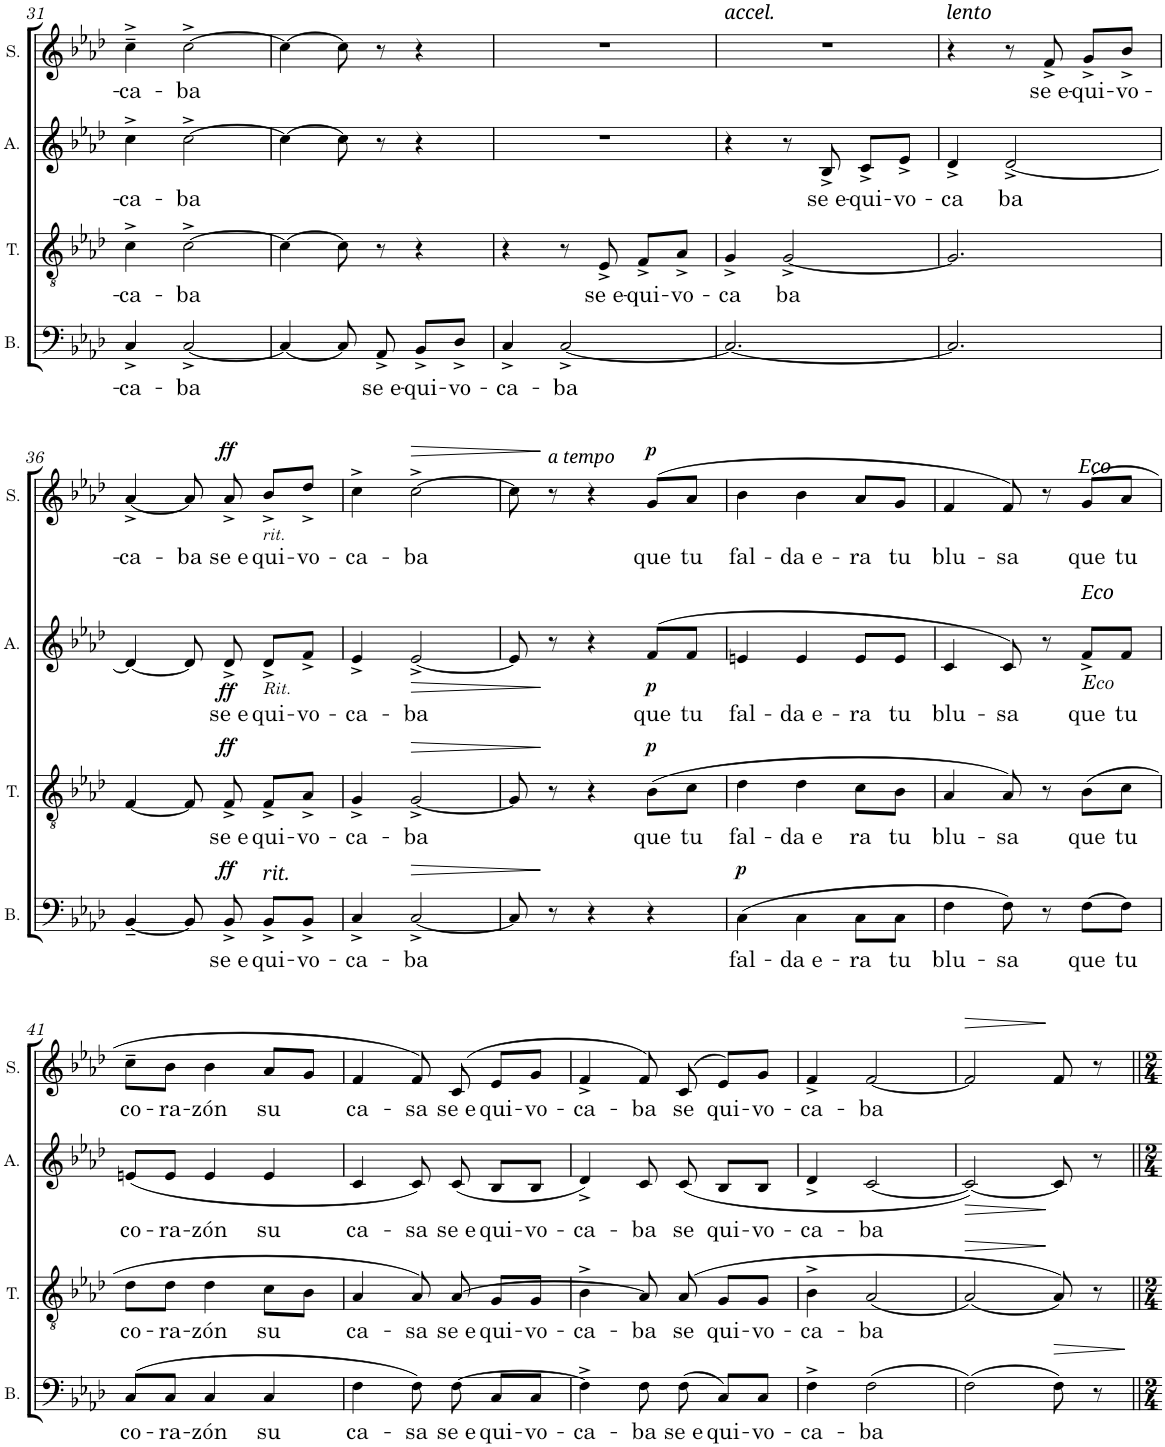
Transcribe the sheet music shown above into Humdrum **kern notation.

**kern	**text	**dynam	**kern	**text	**dynam	**kern	**text	**dynam	**kern	**text	**dynam
*part4	*part4	*part4	*part3	*part3	*part3	*part2	*part2	*part2	*part1	*part1	*part1
*staff4	*staff4	*staff4	*staff3	*staff3	*staff3	*staff2	*staff2	*staff2	*staff1	*staff1	*staff1
*I"BASSE	*	*	*I"TENOR	*	*	*I"ALTO	*	*	*I"SOPRANO	*	*
*I'B.	*	*	*I'T.	*	*	*I'A.	*	*	*I'S.	*	*
!!LO:PB:g=z
*clefF4	*	*	*clefGv2	*	*	*clefG2	*	*	*clefG2	*	*
*k[b-e-a-d-]	*	*	*k[b-e-a-d-]	*	*	*k[b-e-a-d-]	*	*	*k[b-e-a-d-]	*	*
*M3/4	*	*	*M3/4	*	*	*M3/4	*	*	*M3/4	*	*
=31	=31	=31	=31	=31	=31	=31	=31	=31	=31	=31	=31
!	!LO:LY:b	!	!	!LO:LY:b	!	!	!LO:LY:b	!	!	!LO:LY:b	!
4C^/	ca-	.	4c^\	ca-	.	4cc^\	ca-	.	4cc~^\	-ca-	.
!	!LO:LY:b	!	!	!LO:LY:b	!	!	!LO:LY:b	!	!	!LO:LY:b	!
[<2C^/	-ba	.	[>2c^\	-ba	.	[>2cc^\	-ba	.	[>2cc^\	-ba	.
=32	=32	=32	=32	=32	=32	=32	=32	=32	=32	=32	=32
4C/_	.	.	4c\_	.	.	4cc\_	.	.	4cc\_	.	.
8C/]	.	.	8c\]	.	.	8cc\]	.	.	8cc\]	.	.
!	!LO:LY:b	!	!	!	!	!	!	!	!	!	!
8AA-^/	se e-	.	8r	.	.	8r	.	.	8r	.	.
!	!LO:LY:b	!	!	!	!	!	!	!	!	!	!
8BB-^/L	-qui-	.	4r	.	.	4r	.	.	4r	.	.
!	!LO:LY:b	!	!	!	!	!	!	!	!	!	!
8D-^/J	-vo-	.	.	.	.	.	.	.	.	.	.
=33	=33	=33	=33	=33	=33	=33	=33	=33	=33	=33	=33
!	!LO:LY:b	!	!	!	!	!	!	!	!	!	!
4C^/	-ca-	.	4r	.	.	2.r	.	.	2.r	.	.
!	!LO:LY:b	!	!	!	!	!	!	!	!	!	!
[<2C^/	-ba	.	8r	.	.	.	.	.	.	.	.
!	!	!	!	!LO:LY:b	!	!	!	!	!	!	!
.	.	.	8E-^/	se e-	.	.	.	.	.	.	.
!	!	!	!	!LO:LY:b	!	!	!	!	!	!	!
.	.	.	8F^/L	-qui-	.	.	.	.	.	.	.
!	!	!	!	!LO:LY:b	!	!	!	!	!	!	!
.	.	.	8A-^/J	-vo-	.	.	.	.	.	.	.
=34	=34	=34	=34	=34	=34	=34	=34	=34	=34	=34	=34
!	!	!	!	!	!	!	!	!	!LO:TX:a:i:t=accel.	!	!
!	!	!	!	!LO:LY:b	!	!	!	!	!	!	!
2.C/_	.	.	4G^/	-ca	.	4r	.	.	2.r	.	.
!	!	!	!	!LO:LY:b	!	!	!	!	!	!	!
.	.	.	[<2G^/	-ba	.	8r	.	.	.	.	.
!	!	!	!	!	!	!	!LO:LY:b	!	!	!	!
.	.	.	.	.	.	8B-^/	se e-	.	.	.	.
!	!	!	!	!	!	!	!LO:LY:b	!	!	!	!
.	.	.	.	.	.	8c^/L	-qui-	.	.	.	.
!	!	!	!	!	!	!	!LO:LY:b	!	!	!	!
.	.	.	.	.	.	8e-^/J	-vo-	.	.	.	.
=35	=35	=35	=35	=35	=35	=35	=35	=35	=35	=35	=35
!	!	!	!	!	!	!	!	!	!LO:TX:a:i:t=lento	!	!
!	!	!	!	!	!	!	!LO:LY:b	!	!	!	!
2.C/]	.	.	2.G/]	.	.	4d-^/	-ca	.	4r	.	.
!	!	!	!	!	!	!	!LO:LY:b	!	!	!	!
.	.	.	.	.	.	[<2d-^/	-ba	.	8r	.	.
!	!	!	!	!	!	!	!	!	!	!LO:LY:b	!
.	.	.	.	.	.	.	.	.	8f^/	se e-	.
!	!	!	!	!	!	!	!	!	!	!LO:LY:b	!
.	.	.	.	.	.	.	.	.	8g^/L	-qui-	.
!	!	!	!	!	!	!	!	!	!	!LO:LY:b	!
.	.	.	.	.	.	.	.	.	8b-^/J	-vo-	.
!!LO:LB:g=z
=36	=36	=36	=36	=36	=36	=36	=36	=36	=36	=36	=36
!	!	!	!	!	!	!	!	!	!	!LO:LY:b	!
[<4BB-~/	.	.	[<4F/	.	.	4d-/_	.	.	[<4a-^/	ca-	.
!	!	!	!	!	!	!	!	!	!	!LO:LY:b	!
8BB-/]	.	.	8F/]	.	.	8d-/]	.	.	8a-/]	-ba	.
!	!LO:LY:b	!LO:DY:a	!	!LO:LY:b	!LO:DY:a	!	!LO:LY:b	!LO:DY:b	!	!LO:LY:b	!LO:DY:a
8BB-^/	se e	ff	8F^/	se e	ff	8d-^/	se e	ff	8a-^/	se e	ff
!	!	!	!	!	!	!	!	!	!LO:TX:b:i:t=rit.	!	!
!	!	!	!	!	!	!LO:TX:b:i:t=Rit.	!	!	!	!	!
!	!	!	!LO:TX:b:i:t=rit.	!	!	!	!	!	!	!	!
!	!LO:LY:b	!	!	!LO:LY:b	!	!	!LO:LY:b	!	!	!LO:LY:b	!
8BB-^/L	-qui-	.	8F^/L	-qui-	.	8d-^/L	-qui-	.	8b-^/L	qui-	.
!	!LO:LY:b	!	!	!LO:LY:b	!	!	!LO:LY:b	!	!	!LO:LY:b	!
8BB-^/J	-vo-	.	8A-^/J	-vo-	.	8f^/J	-vo-	.	8dd-^/J	-vo-	.
=37	=37	=37	=37	=37	=37	=37	=37	=37	=37	=37	=37
!	!LO:LY:b	!	!	!LO:LY:b	!	!	!LO:LY:b	!	!	!LO:LY:b	!
4C^/	-ca-	.	4G^/	-ca-	.	4e-^/	-ca-	.	4cc^\	-ca-	.
!	!LO:LY:b	!LO:HP:b	!	!LO:LY:b	!LO:HP:b	!	!LO:LY:b	!LO:HP:b	!	!LO:LY:b	!LO:HP:b
[<2C^/	-ba	>	[<2G^/	-ba	>	[<2e-^/	-ba	>	[>2cc^\	-ba	>
=38	=38	=38	=38	=38	=38	=38	=38	=38	=38	=38	=38
8C/]	.	.	8G/]	.	.	8e-/]	.	.	8cc\]	.	.
!	!	!	!	!	!	!	!	!	!LO:TX:a:i:t=a tempo	!	!
8r	.	]	8r	.	]	8r	.	]	8r	.	]
4r	.	.	4r	.	.	4r	.	.	4r	.	.
!	!	!	!	!LO:LY:b	!LO:DY:a	!	!LO:LY:b	!LO:DY:b	!	!LO:LY:b	!LO:DY:a
4r	.	.	(>8B-\L	que	p	(>8f/L	que	p	(>8g/L	que	p
!	!	!	!	!LO:LY:b	!	!	!LO:LY:b	!	!	!LO:LY:b	!
.	.	.	8c\J	tu	.	8f/J	tu	.	8a-/J	tu	.
=39	=39	=39	=39	=39	=39	=39	=39	=39	=39	=39	=39
!	!LO:LY:b	!LO:DY:a	!	!LO:LY:b	!	!	!LO:LY:b	!	!	!LO:LY:b	!
(4C\	fal-	p	4d-\	fal-	.	4en/	fal-	.	4b-\	fal-	.
!	!LO:LY:b	!	!	!LO:LY:b	!	!	!LO:LY:b	!	!	!LO:LY:b	!
4C\	-da e-	.	4d-\	-da e	.	4e/	-da e-	.	4b-\	-da e-	.
!	!LO:LY:b	!	!	!LO:LY:b	!	!	!LO:LY:b	!	!	!LO:LY:b	!
8C\L	-ra	.	8c\L	ra	.	8e/L	-ra	.	8a-/L	-ra	.
!	!LO:LY:b	!	!	!LO:LY:b	!	!	!LO:LY:b	!	!	!LO:LY:b	!
8C\J	tu	.	8B-\J	tu	.	8e/J	tu	.	8g/J	tu	.
=40	=40	=40	=40	=40	=40	=40	=40	=40	=40	=40	=40
!	!LO:LY:b	!	!	!LO:LY:b	!	!	!LO:LY:b	!	!	!LO:LY:b	!
4F\	blu-	.	4A-/	blu-	.	4c/	blu-	.	4f/	blu-	.
!	!LO:LY:b	!	!	!LO:LY:b	!	!	!LO:LY:b	!	!	!LO:LY:b	!
8F\)	-sa	.	8A-/)	-sa	.	8c/)	-sa	.	8f/)	-sa	.
!	!	!	!	!	!	!LO:TX:a:i:t=Eco	!	!	!	!	!
!	!	!	!LO:TX:a:i:t=Eco	!	!	!	!	!	!	!	!
8r	.	.	8r	.	.	8r	.	.	8r	.	.
!	!	!	!	!	!	!LO:TX:b:i:t=Eco	!	!	!	!	!
!	!LO:LY:b	!	!	!LO:LY:b	!	!	!LO:LY:b	!	!	!LO:LY:b	!
[>8F\L	que	.	(>8B-\L	que	.	8f^/L	que	.	(>8g/L	que	.
!	!LO:LY:b	!	!	!LO:LY:b	!	!	!LO:LY:b	!	!	!LO:LY:b	!
8F\J]	tu	.	8c\J	tu	.	8f/J	tu	.	8a-/J	tu	.
!!LO:LB:g=z
=41	=41	=41	=41	=41	=41	=41	=41	=41	=41	=41	=41
!	!LO:LY:b	!	!	!LO:LY:b	!	!	!LO:LY:b	!	!	!LO:LY:b	!
(8C/L	co-	.	8d-\L	co-	.	(8en/L	co-	.	8cc~\L	co-	.
!	!LO:LY:b	!	!	!LO:LY:b	!	!	!LO:LY:b	!	!	!LO:LY:b	!
8C/J	-ra-	.	8d-\J	-ra-	.	8e/J	-ra-	.	8b-\J	-ra-	.
!	!LO:LY:b	!	!	!LO:LY:b	!	!	!LO:LY:b	!	!	!LO:LY:b	!
4C/	-zón	.	4d-\	-zón	.	4e/	-zón	.	4b-\	-zón	.
!	!LO:LY:b	!	!	!LO:LY:b	!	!	!LO:LY:b	!	!	!LO:LY:b	!
4C/	su	.	8c\L	su	.	4e/	su	.	8a-/L	su	.
.	.	.	8B-\J	.	.	.	.	.	8g/J	.	.
=42	=42	=42	=42	=42	=42	=42	=42	=42	=42	=42	=42
!	!LO:LY:b	!	!	!LO:LY:b	!	!	!LO:LY:b	!	!	!LO:LY:b	!
4F\	ca-	.	4A-/	ca-	.	4c/	ca-	.	4f/	ca-	.
!	!LO:LY:b	!	!	!LO:LY:b	!	!	!LO:LY:b	!	!	!LO:LY:b	!
8F\)	-sa	.	8A-/)	-sa	.	8c/)	-sa	.	8f/)	-sa	.
!	!LO:LY:b	!	!	!LO:LY:b	!	!	!LO:LY:b	!	!	!LO:LY:b	!
[>8F\	se e	.	[>8A-/	se e	.	(8c/	se e	.	(>8c/	se e	.
!	!LO:LY:b	!	!	!LO:LY:b	!	!	!LO:LY:b	!	!	!LO:LY:b	!
8C/L	qui-	.	8G/L	-qui-	.	8B-/L	-qui-	.	8e-/L	-qui-	.
!	!LO:LY:b	!	!	!LO:LY:b	!	!	!LO:LY:b	!	!	!LO:LY:b	!
8C/J	-vo-	.	8G/J	-vo-	.	8B-/J	-vo-	.	8g/J	-vo-	.
=43	=43	=43	=43	=43	=43	=43	=43	=43	=43	=43	=43
!	!LO:LY:b	!	!	!LO:LY:b	!	!	!LO:LY:b	!	!	!LO:LY:b	!
4F^\]	-ca-	.	4B-^\	-ca-	.	4d-^/)	-ca-	.	4f^/	-ca-	.
!	!LO:LY:b	!	!	!LO:LY:b	!	!	!LO:LY:b	!	!	!LO:LY:b	!
8F\	-ba	.	8A-/]	-ba	.	8c/	-ba	.	8f/)	-ba	.
!	!LO:LY:b	!	!	!LO:LY:b	!	!	!LO:LY:b	!	!	!LO:LY:b	!
(8F\	se e	.	(8A-/	se	.	(8c/	se	.	(>8c/	se	.
!	!LO:LY:b	!	!	!LO:LY:b	!	!	!LO:LY:b	!	!	!LO:LY:b	!
8C/L)	qui-	.	8G/L	-qui-	.	8B-/L	-qui-	.	8e-/L)	-qui-	.
!	!LO:LY:b	!	!	!LO:LY:b	!	!	!LO:LY:b	!	!	!LO:LY:b	!
8C/J	-vo-	.	8G/J	-vo-	.	8B-/J	-vo-	.	8g/J	-vo-	.
=44	=44	=44	=44	=44	=44	=44	=44	=44	=44	=44	=44
!	!LO:LY:b	!	!	!LO:LY:b	!	!	!LO:LY:b	!	!	!LO:LY:b	!
4F^\	-ca-	.	4B-^\	-ca-	.	4d-^/	-ca-	.	4f^/	-ca-	.
!	!LO:LY:b	!	!	!LO:LY:b	!	!	!LO:LY:b	!	!	!LO:LY:b	!
(2F\	-ba	.	(<2A-/	-ba	.	[<2c/	-ba	.	[<2f/	-ba	.
=45	=45	=45	=45	=45	=45	=45	=45	=45	=45	=45	=45
!	!	!	!	!	!LO:HP:b	!	!	!LO:HP:b	!	!	!LO:HP:b
(2F\)	.	.	(<2A-/)	.	>	2c/_)	.	>	2f/]	.	>
!	!	!LO:HP:b	!	!	!	!	!	!	!	!	!
8F\)	.	>	8A-/))	.	]	8c/]	.	]	8f/	.	]
8r	.	.	8r	.	.	8r	.	.	8r	.	.
.	.	]	.	.	.	.	.	.	.	.	.
=||	=||	=||	=||	=||	=||	=||	=||	=||	=||	=||	=||
*-	*-	*-	*-	*-	*-	*-	*-	*-	*-	*-	*-
